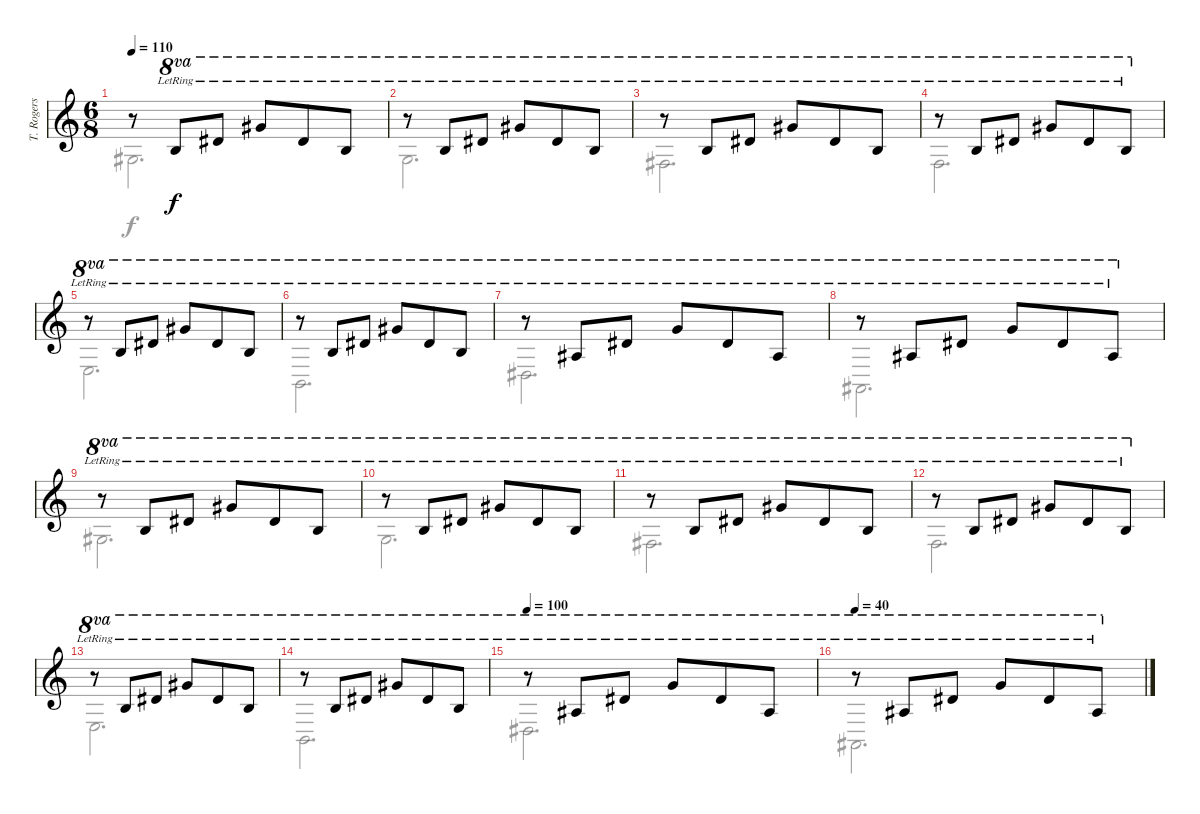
\track ("T. Rogers Keys" "T. Rogers ") {instrument lead2sawtooth}
\staff {score}
\tuning (Db4 Ab3 E3 B2 Gb2 Db2) {hide}
\voice
\ts (6 8)
\tempo 110
\clef g2
\ks c
r.8{dy f volume 13 instrument acousticgrandpiano} 19.3{lr}.8{ot 8va} 19.2{lr}.8{ot 8va} 19.1{lr}.8{ot 8va} 19.2{lr}.8{ot 8va} 19.3{lr}.8{ot 8va} |
r.8{ot 8va} 19.3{lr}.8{ot 8va} 19.2{lr}.8{ot 8va} 19.1{lr}.8{ot 8va} 19.2{lr}.8{ot 8va} 19.3{lr}.8{ot 8va} |
r.8{ot 8va} 19.3{lr}.8{ot 8va} 19.2{lr}.8{ot 8va} 19.1{lr}.8{ot 8va} 19.2{lr}.8{ot 8va} 19.3{lr}.8{ot 8va} |
r.8{ot 8va} 19.3{lr}.8{ot 8va} 19.2{lr}.8{ot 8va} 19.1{lr}.8{ot 8va} 19.2{lr}.8{ot 8va} 19.3{lr}.8{ot 8va} |
r.8{ot 8va} 19.3{lr}.8{ot 8va} 19.2{lr}.8{ot 8va} 19.1{lr}.8{ot 8va} 19.2{lr}.8{ot 8va} 19.3{lr}.8{ot 8va} |
r.8{ot 8va} 19.3{lr}.8{ot 8va} 19.2{lr}.8{ot 8va} 19.1{lr}.8{ot 8va} 19.2{lr}.8{ot 8va} 19.3{lr}.8{ot 8va} |
r.8{ot 8va} 18.3{lr}.8{ot 8va} 19.2{lr}.8{ot 8va} 18.1{lr}.8{ot 8va} 19.2{lr}.8{ot 8va} 18.3{lr}.8{ot 8va} |
r.8{ot 8va} 18.3{lr}.8{ot 8va} 19.2{lr}.8{ot 8va} 18.1{lr}.8{ot 8va} 19.2{lr}.8{ot 8va} 18.3{lr}.8{ot 8va} |
r.8{ot 8va} 19.3{lr}.8{ot 8va} 19.2{lr}.8{ot 8va} 19.1{lr}.8{ot 8va} 19.2{lr}.8{ot 8va} 19.3{lr}.8{ot 8va} |
r.8{ot 8va} 19.3{lr}.8{ot 8va} 19.2{lr}.8{ot 8va} 19.1{lr}.8{ot 8va} 19.2{lr}.8{ot 8va} 19.3{lr}.8{ot 8va} |
r.8{ot 8va} 19.3{lr}.8{ot 8va} 19.2{lr}.8{ot 8va} 19.1{lr}.8{ot 8va} 19.2{lr}.8{ot 8va} 19.3{lr}.8{ot 8va} |
r.8{ot 8va} 19.3{lr}.8{ot 8va} 19.2{lr}.8{ot 8va} 19.1{lr}.8{ot 8va} 19.2{lr}.8{ot 8va} 19.3{lr}.8{ot 8va} |
r.8{ot 8va} 19.3{lr}.8{ot 8va} 19.2{lr}.8{ot 8va} 19.1{lr}.8{ot 8va} 19.2{lr}.8{ot 8va} 19.3{lr}.8{ot 8va} |
r.8{ot 8va} 19.3{lr}.8{ot 8va} 19.2{lr}.8{ot 8va} 19.1{lr}.8{ot 8va} 19.2{lr}.8{ot 8va} 19.3{lr}.8{ot 8va} |
\tempo 100
r.8{ot 8va} 18.3{lr}.8{ot 8va} 19.2{lr}.8{ot 8va} 18.1{lr}.8{ot 8va} 19.2{lr}.8{ot 8va} 18.3{lr}.8{ot 8va} |
\tempo 40
r.8{ot 8va} 18.3{lr}.8{ot 8va} 19.2{lr}.8{ot 8va} 18.1{lr}.8{ot 8va} 19.2{lr}.8{ot 8va} 18.3{lr}.8{ot 8va}
\voice
\clef g2
\ottava regular
\simile none
\ks c
9.4.2{d dy f} |
8.4.2{d} |
7.4.2{d} |
6.4.2{d} |
5.4.2{d} |
5.5.2{d} |
4.4.2{d} |
4.5.2{d} |
9.4.2{d} |
8.4.2{d} |
7.4.2{d} |
6.4.2{d} |
5.4.2{d} |
5.5.2{d} |
4.4.2{d} |
4.5.2{d}
